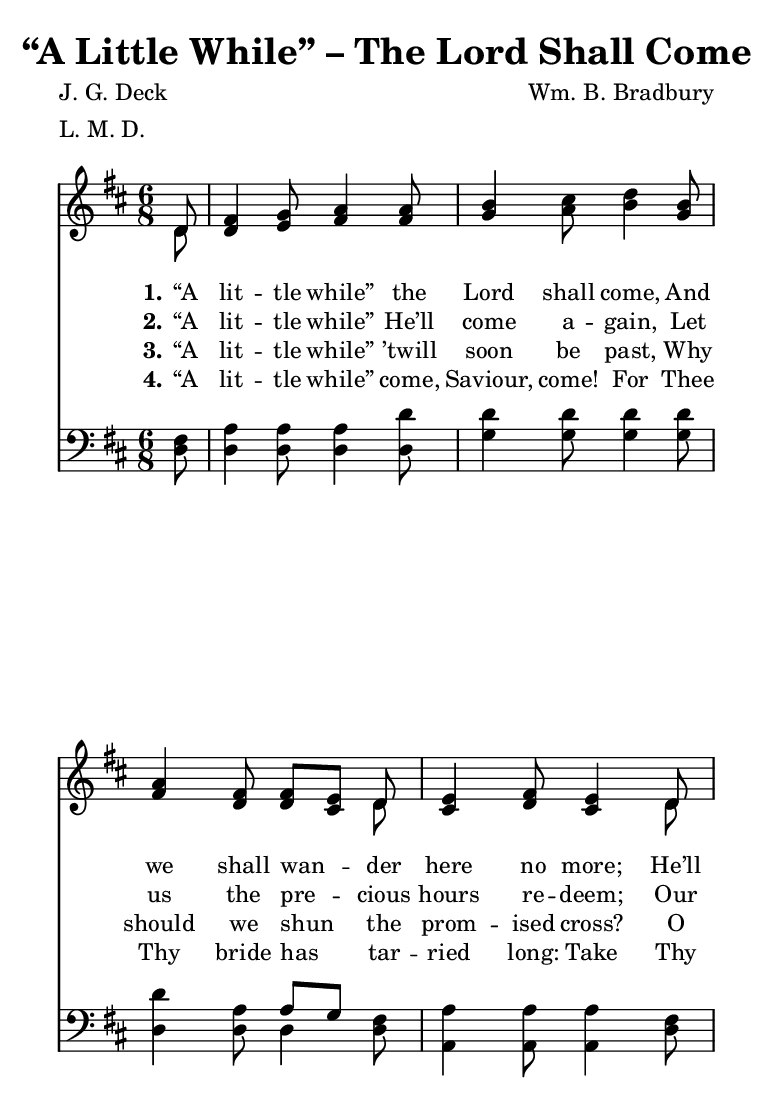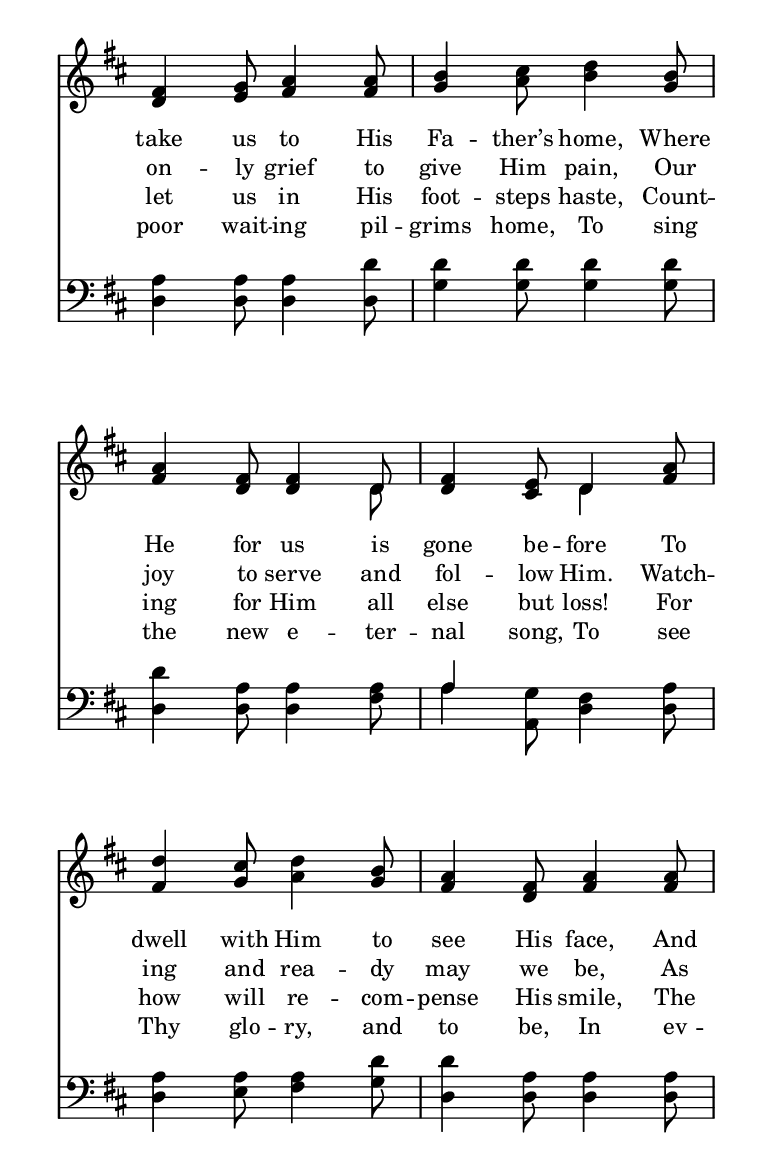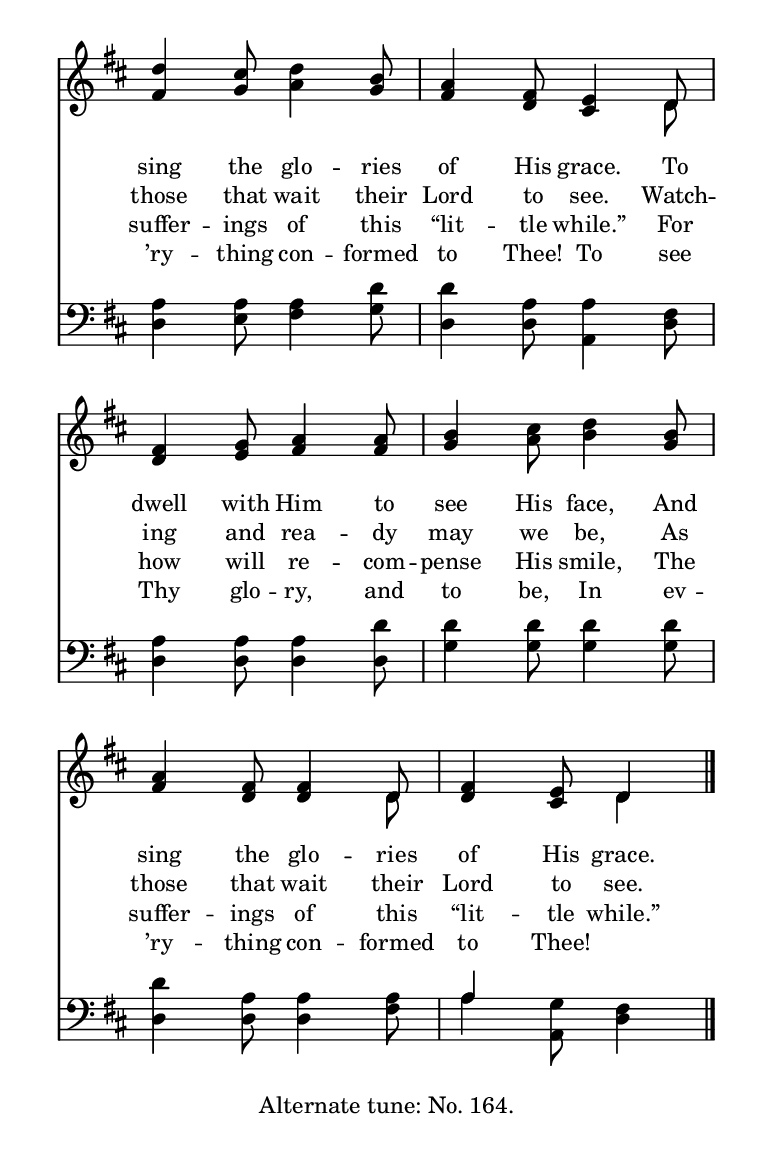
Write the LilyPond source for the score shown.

\include "common/global.ily"
\paper {
  \include "common/paper.ily"
  ragged-last-bottom = ##t
  page-count = #(cond (is-eogsized 2) (#t #f))
}

\header{
  hymnnumber = "144"
  title = "“A Little While” – The Lord Shall Come"
  tunename = "Sweet Hour of Prayer"
  meter = "L. M. D."
  poet = "J. G. Deck"
  composer = "Wm. B. Bradbury"
  %copyright = ""
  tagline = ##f
}

% for fermata in MIDI
ta = { \tempo 4=60 }
tb = { \tempo 4=30 }

patternAA = { c8 c4 }
patternAB = { c8 | c4 c8 c8[ c8] c8 | c4 c8 c4 }

global = {
  \include "common/overrides.ily"
  \override Staff.TimeSignature.style = #'numbered
  \time 6/8
  \override Score.MetronomeMark.transparent = ##t % hide all fermata changes too
  \ta
  \key d \major
  \partial 8
  \autoBeamOff
}

notesSoprano = {
\global
\relative c' {

  \changePitch \patternAA { d | fis g a a | b cis d }
  \changePitch \patternAB { b | a fis fis e d | e fis e }
  \changePitch \patternAA { d | fis g a a | b cis d } % same as line 1
  \changePitch \patternAA { b | a fis fis d | fis e d }

  \changePitch \patternAA { a' | d cis d b | a fis a }
  \changePitch \patternAA { a  | d cis d b | a fis e }
  \changePitch \patternAA { d | fis g a a | b cis d } % same as lines 1,3
  \changePitch \patternAA { b | a fis fis d | fis e d } % same as line 4

  \bar "|."

}
}

notesAlto = {
\global
\relative e' {

  \changePitch \patternAA { d | d e fis fis | g a b }
  \changePitch \patternAB { g | fis d d cis d | cis d cis }
  \changePitch \patternAA { d | d e fis fis | g a b }
  \changePitch \patternAA { g | fis d d d | d cis d }

  \changePitch \patternAA { fis | fis g a g | fis d fis }
  \changePitch \patternAA { fis | fis g a g | fis d cis }
  \changePitch \patternAA { d | d e fis fis | g a b }
  \changePitch \patternAA { g | fis d d d | d cis d }

}
}

notesTenor = {
\global
\relative a {

  \changePitch \patternAA { fis | a a a d | d d d }
  \changePitch \patternAB { d | d a a g fis | a a a }
  \changePitch \patternAA { fis | a a a d | d d d }
  \changePitch \patternAA { d | d a a a | a g fis }

  \changePitch \patternAA { a | a a a d | d a a }
  \changePitch \patternAA { a | a a a d | d a a }
  \changePitch \patternAA { fis | a a a d | d d d }
  \changePitch \patternAA { d | d a a a | a g fis }

}
}

notesBass = {
\global
\relative f {

  \changePitch \patternAA { d | d d d d | g g g }
  \changePitch \patternAA { g | d d d d | a a a }
  \changePitch \patternAA { d | d d d d | g g g }
  \changePitch \patternAA { g | d d d fis | a a, d }

  \changePitch \patternAA { d | d e fis g | d d d }
  \changePitch \patternAA { d | d e fis g | d d a }
  \changePitch \patternAA { d | d d d d | g g g }
  \changePitch \patternAA { g | d d d fis | a a, d }

}
}

wordsA = \lyricmode {
\set stanza = "1."

“A lit -- tle while” the Lord shall come,
And we shall wan -- der here no more;
He’ll take us to His Fa -- ther’s home,
Where He for us is gone be -- fore
To dwell with Him to see His face,
And sing the glo -- ries of His grace.
To dwell with Him to see His face,
And sing the glo -- ries of His grace.

}

wordsB = \lyricmode {
\set stanza = "2."

“A lit -- tle while” He’ll come a -- gain,
Let us the pre -- cious hours re -- deem;
Our on -- ly grief to give Him pain,
Our joy to serve and fol -- low Him.
Watch -- ing and rea -- dy may we be,
As those that wait their Lord to see.
Watch -- ing and rea -- dy may we be,
As those that wait their Lord to see.

}

wordsC = \lyricmode {
\set stanza = "3."

“A lit -- tle while” ’twill soon be past,
Why should we shun the prom -- ised cross?
O let us in His foot -- steps haste,
Count -- ing for Him all else but loss!
For how will re -- com -- pense His smile,
The suffer -- ings of this “lit -- tle while.”
For how will re -- com -- pense His smile,
The suffer -- ings of this “lit -- tle while.”

}

wordsD = \lyricmode {
\set stanza = "4."

“A lit -- tle while” come, Saviour, come!
For Thee Thy bride has tar -- ried long:
Take Thy poor wait -- ing pil -- grims home,
To sing the new e -- ter -- nal song,
To see Thy glo -- ry, and to be,
In ev -- ’ry -- thing con -- formed to Thee!
To see Thy glo -- ry, and to be,
In ev -- ’ry -- thing con -- formed to Thee!

}

\score {
  \context ChoirStaff <<
    \context Staff = upper <<
      \set ChoirStaff.systemStartDelimiter = #'SystemStartBar
      \set ChoirStaff.printPartCombineTexts = ##f
      \partcombine #'(2 . 9) \notesSoprano \notesAlto
      \context NullVoice = sopranos { \voiceOne << \notesSoprano >> }
      \context NullVoice = altos { \voiceTwo << \notesAlto >> }
      \context Lyrics = one   \lyricsto sopranos \wordsA
      \context Lyrics = two   \lyricsto sopranos \wordsB
      \context Lyrics = three \lyricsto sopranos \wordsC
      \context Lyrics = four  \lyricsto sopranos \wordsD
    >>
    \context Staff = men <<
      \clef bass
      \set ChoirStaff.printPartCombineTexts = ##f
      \partcombine #'(2 . 9) \notesTenor \notesBass
      \context NullVoice = tenors { \voiceOne << \notesTenor >> }
      \context NullVoice = basses { \voiceTwo << \notesBass >> }
    >>
  >>
  \layout {
    \include "common/layout.ily"
  }
  \midi{
    \include "common/midi.ily"
  }
}

\noPageBreak \markup { \vspace #2 \fill-line { \raise #2 \line { Alternate tune: No. 164. } } }

\version "2.19.49"  % necessary for upgrading to future LilyPond versions.

% vi:set et ts=2 sw=2 ai nocindent syntax=lilypond:
